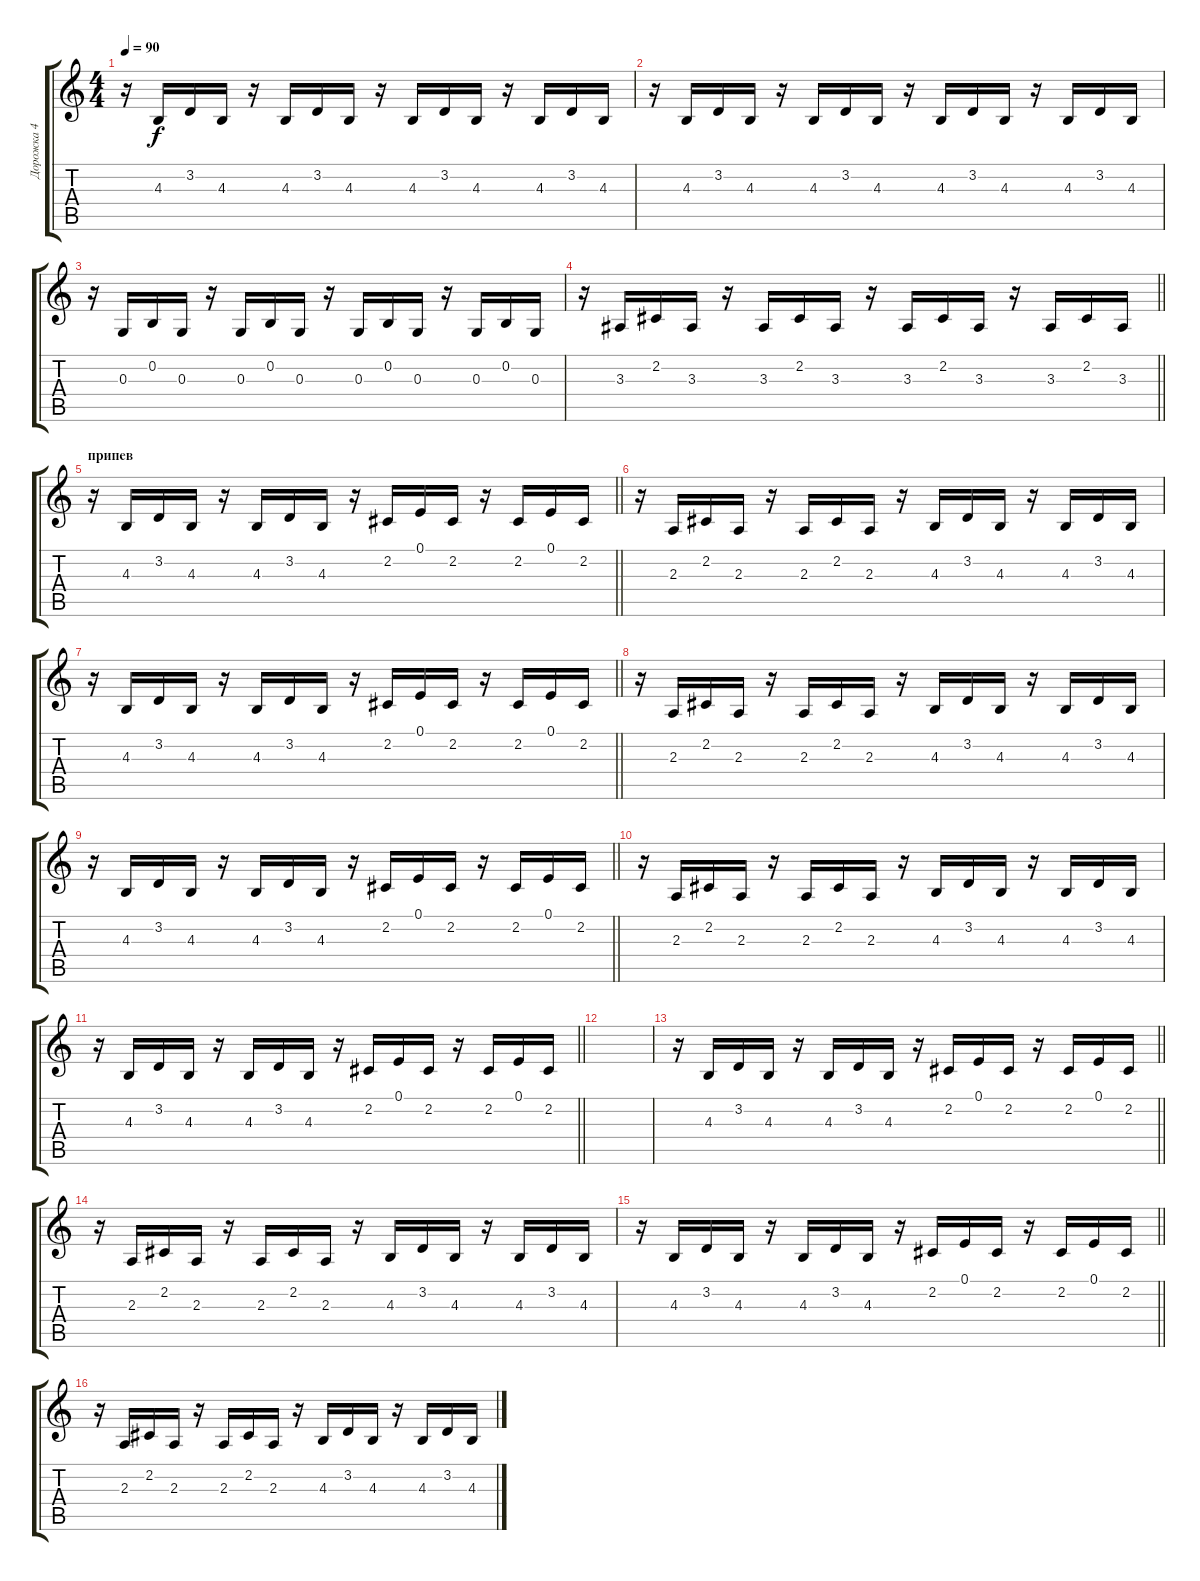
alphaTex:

\track ("Дорожка 4" "Дорожка 4") {instrument fx7echoes}
\staff {score tabs}
\tuning (E4 B3 G3 D3 A2 E2) {hide}
\ts (4 4)
\tempo 90
\clef g2
\ks c
r.16{dy f} 4.3.16 3.2.16 4.3.16 r.16 4.3.16 3.2.16 4.3.16 r.16 4.3.16 3.2.16 4.3.16 r.16 4.3.16 3.2.16 4.3.16 |
r.16 4.3.16 3.2.16 4.3.16 r.16 4.3.16 3.2.16 4.3.16 r.16 4.3.16 3.2.16 4.3.16 r.16 4.3.16 3.2.16 4.3.16 |
r.16 0.3.16 0.2.16 0.3.16 r.16 0.3.16 0.2.16 0.3.16 r.16 0.3.16 0.2.16 0.3.16 r.16 0.3.16 0.2.16 0.3.16 |
\barLineRight lightlight
r.16 3.3.16 2.2.16 3.3.16 r.16 3.3.16 2.2.16 3.3.16 r.16 3.3.16 2.2.16 3.3.16 r.16 3.3.16 2.2.16 3.3.16 |
\section ("" "припев")
\barLineRight lightlight
r.16 4.3.16 3.2.16 4.3.16 r.16 4.3.16 3.2.16 4.3.16 r.16 2.2.16 0.1.16 2.2.16 r.16 2.2.16 0.1.16 2.2.16 |
r.16 2.3.16 2.2.16 2.3.16 r.16 2.3.16 2.2.16 2.3.16 r.16 4.3.16 3.2.16 4.3.16 r.16 4.3.16 3.2.16 4.3.16 |
\barLineRight lightlight
r.16 4.3.16 3.2.16 4.3.16 r.16 4.3.16 3.2.16 4.3.16 r.16 2.2.16 0.1.16 2.2.16 r.16 2.2.16 0.1.16 2.2.16 |
r.16 2.3.16 2.2.16 2.3.16 r.16 2.3.16 2.2.16 2.3.16 r.16 4.3.16 3.2.16 4.3.16 r.16 4.3.16 3.2.16 4.3.16 |
\barLineRight lightlight
r.16 4.3.16 3.2.16 4.3.16 r.16 4.3.16 3.2.16 4.3.16 r.16 2.2.16 0.1.16 2.2.16 r.16 2.2.16 0.1.16 2.2.16 |
r.16 2.3.16 2.2.16 2.3.16 r.16 2.3.16 2.2.16 2.3.16 r.16 4.3.16 3.2.16 4.3.16 r.16 4.3.16 3.2.16 4.3.16 |
\barLineRight lightlight
r.16 4.3.16 3.2.16 4.3.16 r.16 4.3.16 3.2.16 4.3.16 r.16 2.2.16 0.1.16 2.2.16 r.16 2.2.16 0.1.16 2.2.16 |
|
\barLineRight lightlight
r.16 4.3.16 3.2.16 4.3.16 r.16 4.3.16 3.2.16 4.3.16 r.16 2.2.16 0.1.16 2.2.16 r.16 2.2.16 0.1.16 2.2.16 |
r.16 2.3.16 2.2.16 2.3.16 r.16 2.3.16 2.2.16 2.3.16 r.16 4.3.16 3.2.16 4.3.16 r.16 4.3.16 3.2.16 4.3.16 |
\barLineRight lightlight
r.16 4.3.16 3.2.16 4.3.16 r.16 4.3.16 3.2.16 4.3.16 r.16 2.2.16 0.1.16 2.2.16 r.16 2.2.16 0.1.16 2.2.16 |
r.16 2.3.16 2.2.16 2.3.16 r.16 2.3.16 2.2.16 2.3.16 r.16 4.3.16 3.2.16 4.3.16 r.16 4.3.16 3.2.16 4.3.16
